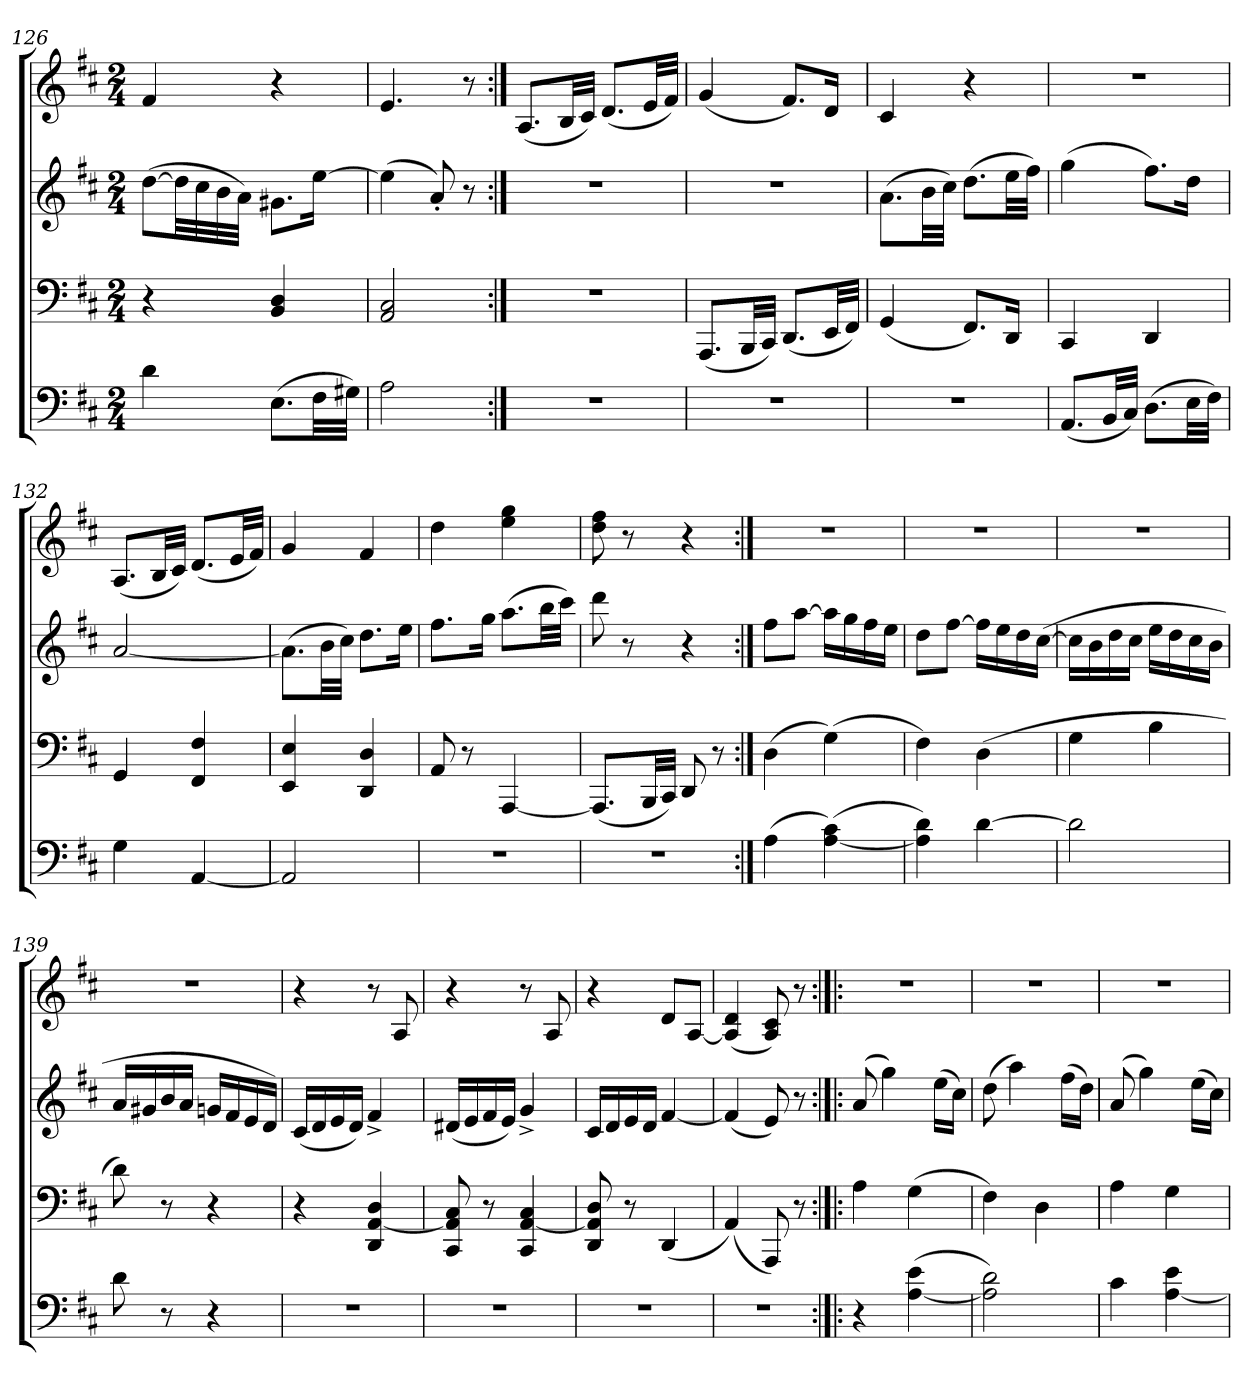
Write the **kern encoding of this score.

**kern	**kern	**kern	**kern
*part4	*part3	*part2	*part1
*staff4	*staff3	*staff2	*staff1
*clefF4	*clefF4	*clefG2	*clefG2
*k[f#c#]	*k[f#c#]	*k[f#c#]	*k[f#c#]
*M2/4	*M2/4	*M2/4	*M2/4
=126	=126	=126	=126
4d	4r	([8ddL	4f#
.	.	32ddLL]	.
.	.	32cc#	.
.	.	32b	.
.	.	32aJJJ)	.
(8.EL	4BB 4D	8.g#XL	4r
32F#LL	.	[16eeJk	.
32G#XJJJ)	.	.	.
=127	=127	=127	=127
2A	2AA 2C#	(4ee]	4.e
.	.	8a')	.
.	.	8r	8r
=128:|!	=128:|!	=128:|!	=128:|!
2r	2r	2r	(8.AL
.	.	.	32BLL
.	.	.	32c#JJJ)
.	.	.	(8.dL
.	.	.	32eLL
.	.	.	32f#JJJ)
=129	=129	=129	=129
2r	(8.AAAL	2r	(4g
.	32BBBLL	.	.
.	32CC#JJJ)	.	.
.	(8.DDL	.	8.f#L)
.	32EELL	.	16dJk
.	32FF#JJJ)	.	.
=130	=130	=130	=130
2r	(4GG	(8.aL	4c#
.	.	32bLL	.
.	.	32cc#JJJ)	.
.	8.FF#L)	(8.ddL	4r
.	16DDJk	32eeLL	.
.	.	32ff#JJJ)	.
=131	=131	=131	=131
(8.AAL	4CC#	(4gg	2r
32BBLL	.	.	.
32C#JJJ)	.	.	.
(8.DL	4DD	8.ff#L)	.
32ELL	.	16ddJk	.
32F#JJJ)	.	.	.
=132	=132	=132	=132
4G	4GG	[2a	(8.AL
.	.	.	32BLL
.	.	.	32c#JJJ)
[4AA	4FF# 4F#	.	(8.dL
.	.	.	32eLL
.	.	.	32f#JJJ)
=133	=133	=133	=133
2AA]	4EE 4E	(8.aL]	4g
.	.	32bLL	.
.	.	32cc#JJJ)	.
.	4DD 4D	8.ddL	4f#
.	.	16eeJk	.
=134	=134	=134	=134
2r	8AA	8.ff#L	4dd
.	8r	.	.
.	.	16ggJk	.
.	[4AAA	(8.aaL	4ee 4gg
.	.	32bbLL	.
.	.	32ccc#JJJ)	.
=135	=135	=135	=135
2r	(8.AAAL]	8ddd	8dd 8ff#
.	.	8r	8r
.	32BBBLL	.	.
.	32CC#JJJ)	.	.
.	8DD	4r	4r
.	8r	.	.
=136:|!	=136:|!	=136:|!	=136:|!
(4A	(4D	8ff#L	2r
.	.	[8aaJ	.
([4A 4c#)	(4G)	16aaLL]	.
.	.	16gg	.
.	.	16ff#	.
.	.	16eeJJ	.
=137	=137	=137	=137
4A] 4d)	4F#)	8ddL	2r
.	.	[8ff#J	.
[4d	(4D	16ff#LL]	.
.	.	16ee	.
.	.	16dd	.
.	.	([16cc#JJ	.
=138	=138	=138	=138
2d]	4G	16cc#LL]	2r
.	.	16b	.
.	.	16dd	.
.	.	16cc#JJ	.
.	4B	16eeLL	.
.	.	16dd	.
.	.	16cc#	.
.	.	16bJJ	.
=139	=139	=139	=139
8d	8d)	16aLL	2r
.	.	16g#X	.
8r	8r	16b	.
.	.	16aJJ	.
4r	4r	16gnLL	.
.	.	16f#	.
.	.	16e	.
.	.	16dJJ)	.
=140	=140	=140	=140
2r	4r	(16c#LL	4r
.	.	16d	.
.	.	16e	.
.	.	16dJJ)	.
.	4DD [4AA 4D	4f#^	8r
.	.	.	8A
=141	=141	=141	=141
2r	8CC# 8AA] 8C#	(16d#XLL	4r
.	.	16e	.
.	8r	16f#	.
.	.	16eJJ)	.
.	4CC# [4AA 4C#	4g^	8r
.	.	.	8A
=142	=142	=142	=142
2r	8DD 8AA] 8D	16c#LL	4r
.	.	16d	.
.	8r	16e	.
.	.	16dJJ	.
.	(4DD	[4f#	8dL
.	.	.	[8AJ
=143	=143	=143	=143
2r	(4AA)	(4f#]	(4A] 4d
.	8AAA)	8e)	8A 8c#)
.	8r	8r	8r
=144:|!|:	=144:|!|:	=144:|!|:	=144:|!|:
4r	4A	(8a	2r
.	.	4gg)	.
([4A 4e	(4G	.	.
.	.	(16eeLL	.
.	.	16cc#JJ)	.
=145	=145	=145	=145
2A] 2d)	4F#)	(8dd	2r
.	.	4aa)	.
.	4D	.	.
.	.	(16ff#LL	.
.	.	16ddJJ)	.
=146	=146	=146	=146
4c#	4A	(8a	2r
.	.	4gg)	.
[4A 4e	4G	.	.
.	.	(16eeLL	.
.	.	16cc#JJ)	.
=	=	=	=
*-	*-	*-	*-
